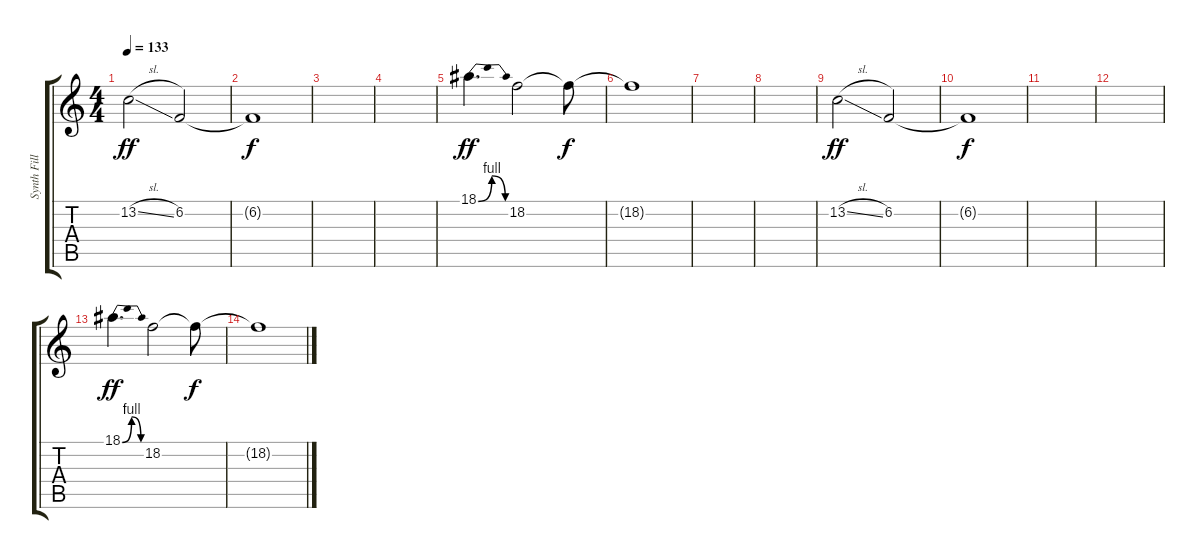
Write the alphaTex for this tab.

\track ("Synth Fills" "Synth Fill") {instrument lead2sawtooth}
\staff {score tabs}
\tuning (E4 B3 G3 D3 A2 E2) {hide}
\ts (4 4)
\tempo 133
\clef g2
\ks c
13.2{sl}.2{dy ff volume 15} 6.2.2 |
6.2{t}.1{dy f} |
|
|
18.1{be (bendrelease 0 0 6 4 38 4 60 0)}.4{d dy ff} 18.2.2 18.2{t}.8{dy f} |
18.2{t}.1{volume 7} |
|
|
13.2{sl}.2{dy ff volume 15} 6.2.2 |
6.2{t}.1{dy f} |
|
|
18.1{be (bendrelease 0 0 6 4 38 4 60 0)}.4{d dy ff} 18.2.2 18.2{t}.8{dy f} |
18.2{t}.1{volume 7}
